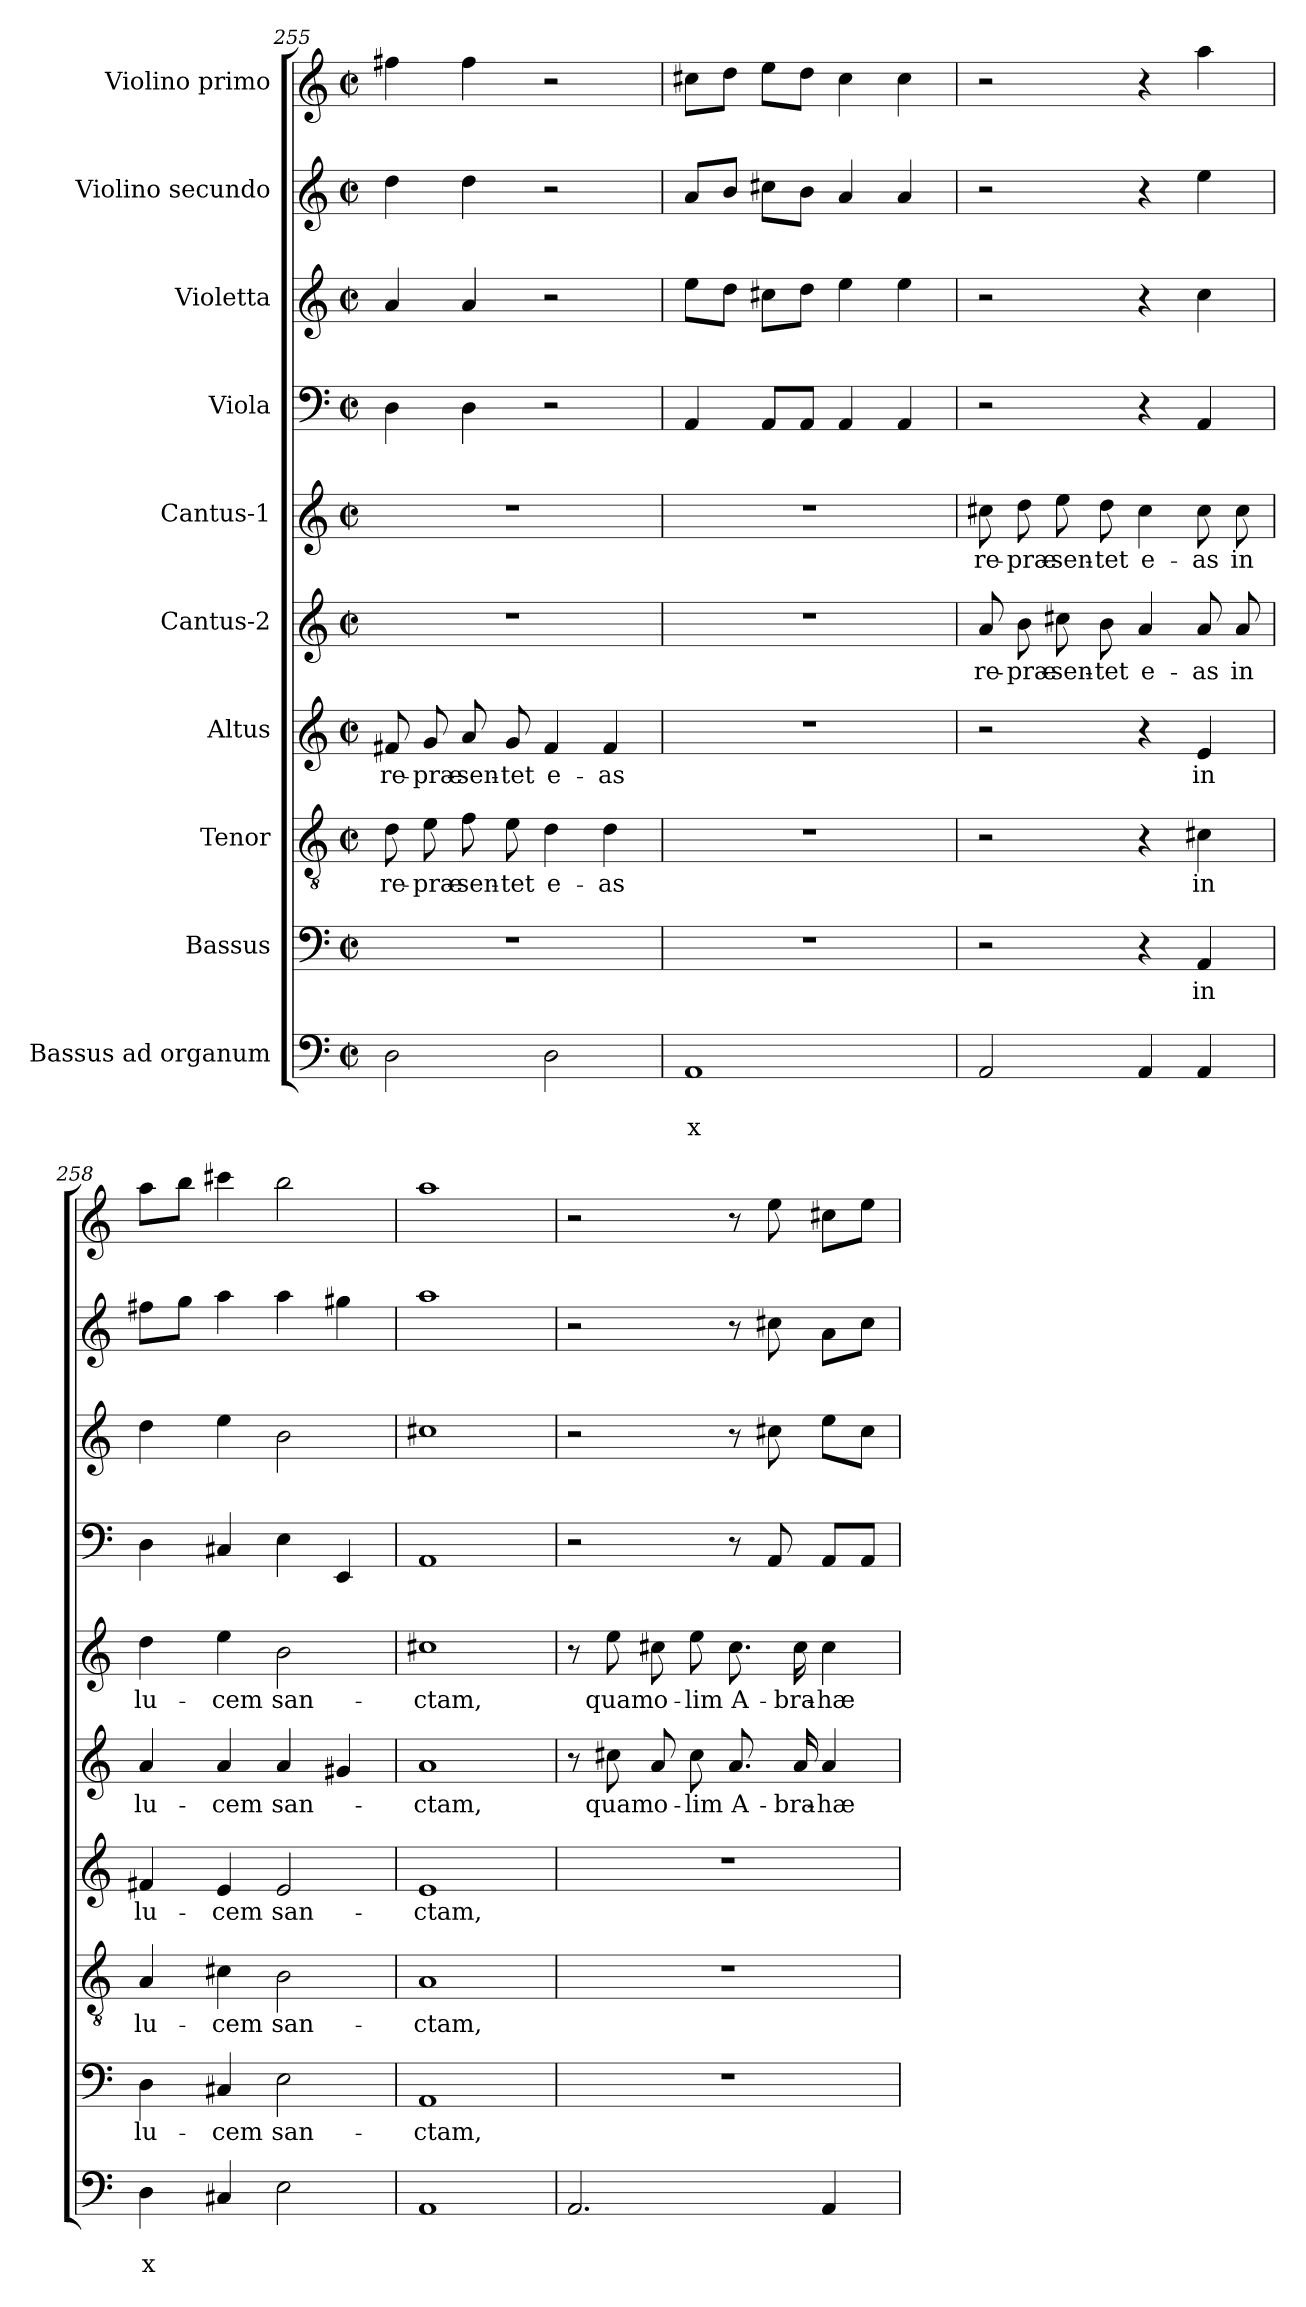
**kern	**text	**text	**kern	**text	**kern	**text	**kern	**text	**kern	**text	**kern	**text	**kern	**kern	**kern	**kern
*part10	*part10	*part10	*part9	*part9	*part8	*part8	*part7	*part7	*part6	*part6	*part5	*part5	*part4	*part3	*part2	*part1
*staff10	*staff10	*staff10	*staff9	*staff9	*staff8	*staff8	*staff7	*staff7	*staff6	*staff6	*staff5	*staff5	*staff4	*staff3	*staff2	*staff1
*I"Bassus ad  organum	*	*	*I"Bassus	*	*I"Tenor	*	*I"Altus	*	*I"Cantus-2	*	*I"Cantus-1	*	*I"Viola	*I"Violetta	*I"Violino secundo	*I"Violino primo
*clefF4	*	*	*clefF4	*	*clefGv2	*	*clefG2	*	*clefG2	*	*clefG2	*	*clefF4	*clefG2	*clefG2	*clefG2
*k[]	*	*	*k[]	*	*k[]	*	*k[]	*	*k[]	*	*k[]	*	*k[]	*k[]	*k[]	*k[]
*C:	*	*	*C:	*	*C:	*	*C:	*	*C:	*	*C:	*	*C:	*C:	*C:	*C:
*M2/2	*	*	*M2/2	*	*M2/2	*	*M2/2	*	*M2/2	*	*M2/2	*	*M2/2	*M2/2	*M2/2	*M2/2
*met(c|)	*	*	*met(c|)	*	*met(c|)	*	*met(c|)	*	*met(c|)	*	*met(c|)	*	*met(c|)	*met(c|)	*met(c|)	*met(c|)
=255	=255	=255	=255	=255	=255	=255	=255	=255	=255	=255	=255	=255	=255	=255	=255	=255
!	!	!	!	!	!	!LO:LY:b	!	!LO:LY:b	!	!	!	!	!	!	!	!
2D\	.	.	1r	.	8d\	re-	8f#X/	re-	1r	.	1r	.	4D\	4a/	4dd\	4ff#X\
!	!	!	!	!	!	!LO:LY:b	!	!LO:LY:b	!	!	!	!	!	!	!	!
.	.	.	.	.	8e\	-præ-	8g/	-præ-	.	.	.	.	.	.	.	.
!	!	!	!	!	!	!LO:LY:b	!	!LO:LY:b	!	!	!	!	!	!	!	!
.	.	.	.	.	8f\	-sen-	8a/	-sen-	.	.	.	.	4D\	4a/	4dd\	4ff#\
!	!	!	!	!	!	!LO:LY:b	!	!LO:LY:b	!	!	!	!	!	!	!	!
.	.	.	.	.	8e\	-tet	8g/	-tet	.	.	.	.	.	.	.	.
!	!	!	!	!	!	!LO:LY:b	!	!LO:LY:b	!	!	!	!	!	!	!	!
2D\	.	.	.	.	4d\	e-	4f#/	e-	.	.	.	.	2r	2r	2r	2r
!	!	!	!	!	!	!LO:LY:b	!	!LO:LY:b	!	!	!	!	!	!	!	!
.	.	.	.	.	4d\	-as	4f#/	-as	.	.	.	.	.	.	.	.
=256	=256	=256	=256	=256	=256	=256	=256	=256	=256	=256	=256	=256	=256	=256	=256	=256
!	!	!LO:LY:b	!	!	!	!	!	!	!	!	!	!	!	!	!	!
1AA	.	x	1r	.	1r	.	1r	.	1r	.	1r	.	4AA/	8ee\L	8a/L	8cc#X\L
.	.	.	.	.	.	.	.	.	.	.	.	.	.	8dd\J	8b/J	8dd\J
.	.	.	.	.	.	.	.	.	.	.	.	.	8AA/L	8cc#X\L	8cc#X\L	8ee\L
.	.	.	.	.	.	.	.	.	.	.	.	.	8AA/J	8dd\J	8b\J	8dd\J
.	.	.	.	.	.	.	.	.	.	.	.	.	4AA/	4ee\	4a/	4cc#\
.	.	.	.	.	.	.	.	.	.	.	.	.	4AA/	4ee\	4a/	4cc#\
!!LO:PB:g=z
=257	=257	=257	=257	=257	=257	=257	=257	=257	=257	=257	=257	=257	=257	=257	=257	=257
!	!	!	!	!	!	!	!	!	!	!LO:LY:b	!	!LO:LY:b	!	!	!	!
2AA/	.	.	2r	.	2r	.	2r	.	8a/	re-	8cc#X\	re-	2r	2r	2r	2r
!	!	!	!	!	!	!	!	!	!	!LO:LY:b	!	!LO:LY:b	!	!	!	!
.	.	.	.	.	.	.	.	.	8b\	-præ-	8dd\	-præ-	.	.	.	.
!	!	!	!	!	!	!	!	!	!	!LO:LY:b	!	!LO:LY:b	!	!	!	!
.	.	.	.	.	.	.	.	.	8cc#X\	-sen-	8ee\	-sen-	.	.	.	.
!	!	!	!	!	!	!	!	!	!	!LO:LY:b	!	!LO:LY:b	!	!	!	!
.	.	.	.	.	.	.	.	.	8b\	-tet	8dd\	-tet	.	.	.	.
!	!	!	!	!	!	!	!	!	!	!LO:LY:b	!	!LO:LY:b	!	!	!	!
4AA/	.	.	4r	.	4r	.	4r	.	4a/	e-	4cc#\	e-	4r	4r	4r	4r
!	!	!	!	!LO:LY:b	!	!LO:LY:b	!	!LO:LY:b	!	!LO:LY:b	!	!LO:LY:b	!	!	!	!
4AA/	.	.	4AA/	in	4c#X\	in	4e/	in	8a/	-as	8cc#\	-as	4AA/	4cc\	4ee\	4aa\
!	!	!	!	!	!	!	!	!	!	!LO:LY:b	!	!LO:LY:b	!	!	!	!
.	.	.	.	.	.	.	.	.	8a/	in	8cc#\	in	.	.	.	.
=258	=258	=258	=258	=258	=258	=258	=258	=258	=258	=258	=258	=258	=258	=258	=258	=258
!	!	!LO:LY:b	!	!LO:LY:b	!	!LO:LY:b	!	!LO:LY:b	!	!LO:LY:b	!	!LO:LY:b	!	!	!	!
4D\	.	x	4D\	lu-	4A/	lu-	4f#X/	lu-	4a/	lu-	4dd\	lu-	4D\	4dd\	8ff#X\L	8aa\L
.	.	.	.	.	.	.	.	.	.	.	.	.	.	.	8gg\J	8bb\J
!	!	!	!	!LO:LY:b	!	!LO:LY:b	!	!LO:LY:b	!	!LO:LY:b	!	!LO:LY:b	!	!	!	!
4C#X/	.	.	4C#X/	-cem	4c#X\	-cem	4e/	-cem	4a/	-cem	4ee\	-cem	4C#X/	4ee\	4aa\	4ccc#X\
!	!	!	!	!LO:LY:b	!	!LO:LY:b	!	!LO:LY:b	!	!LO:LY:b	!	!LO:LY:b	!	!	!	!
2E\	.	.	2E\	san-	2B\	san-	2e/	san-	4a/	san-	2b\	san-	4E\	2b\	4aa\	2bb\
.	.	.	.	.	.	.	.	.	4g#X/	.	.	.	4EE/	.	4gg#X\	.
=259	=259	=259	=259	=259	=259	=259	=259	=259	=259	=259	=259	=259	=259	=259	=259	=259
!	!	!	!	!LO:LY:b	!	!LO:LY:b	!	!LO:LY:b	!	!LO:LY:b	!	!LO:LY:b	!	!	!	!
1AA	.	.	1AA	-ctam,	1A	-ctam,	1e	-ctam,	1a	-ctam,	1cc#X	-ctam,	1AA	1cc#X	1aa	1aa
=260	=260	=260	=260	=260	=260	=260	=260	=260	=260	=260	=260	=260	=260	=260	=260	=260
2.AA/	.	.	1r	.	1r	.	1r	.	8r	.	8r	.	2r	2r	2r	2r
!	!	!	!	!	!	!	!	!	!	!LO:LY:b	!	!LO:LY:b	!	!	!	!
.	.	.	.	.	.	.	.	.	8cc#X\	quam	8ee\	quam	.	.	.	.
!	!	!	!	!	!	!	!	!	!	!LO:LY:b	!	!LO:LY:b	!	!	!	!
.	.	.	.	.	.	.	.	.	8a/	o-	8cc#X\	o-	.	.	.	.
!	!	!	!	!	!	!	!	!	!	!LO:LY:b	!	!LO:LY:b	!	!	!	!
.	.	.	.	.	.	.	.	.	8cc#\	-lim	8ee\	-lim	.	.	.	.
!	!	!	!	!	!	!	!	!	!	!LO:LY:b	!	!LO:LY:b	!	!	!	!
.	.	.	.	.	.	.	.	.	8.a/	A-	8.cc#\	A-	8r	8r	8r	8r
.	.	.	.	.	.	.	.	.	.	.	.	.	8AA/	8cc#X\	8cc#X\	8ee\
!	!	!	!	!	!	!	!	!	!	!LO:LY:b	!	!LO:LY:b	!	!	!	!
.	.	.	.	.	.	.	.	.	16a/	-bra-	16cc#\	-bra-	.	.	.	.
!	!	!	!	!	!	!	!	!	!	!LO:LY:b	!	!LO:LY:b	!	!	!	!
4AA/	.	.	.	.	.	.	.	.	4a/	-hæ	4cc#\	-hæ	8AA/L	8ee\L	8a\L	8cc#X\L
.	.	.	.	.	.	.	.	.	.	.	.	.	8AA/J	8cc#\J	8cc#\J	8ee\J
=	=	=	=	=	=	=	=	=	=	=	=	=	=	=	=	=
*-	*-	*-	*-	*-	*-	*-	*-	*-	*-	*-	*-	*-	*-	*-	*-	*-
